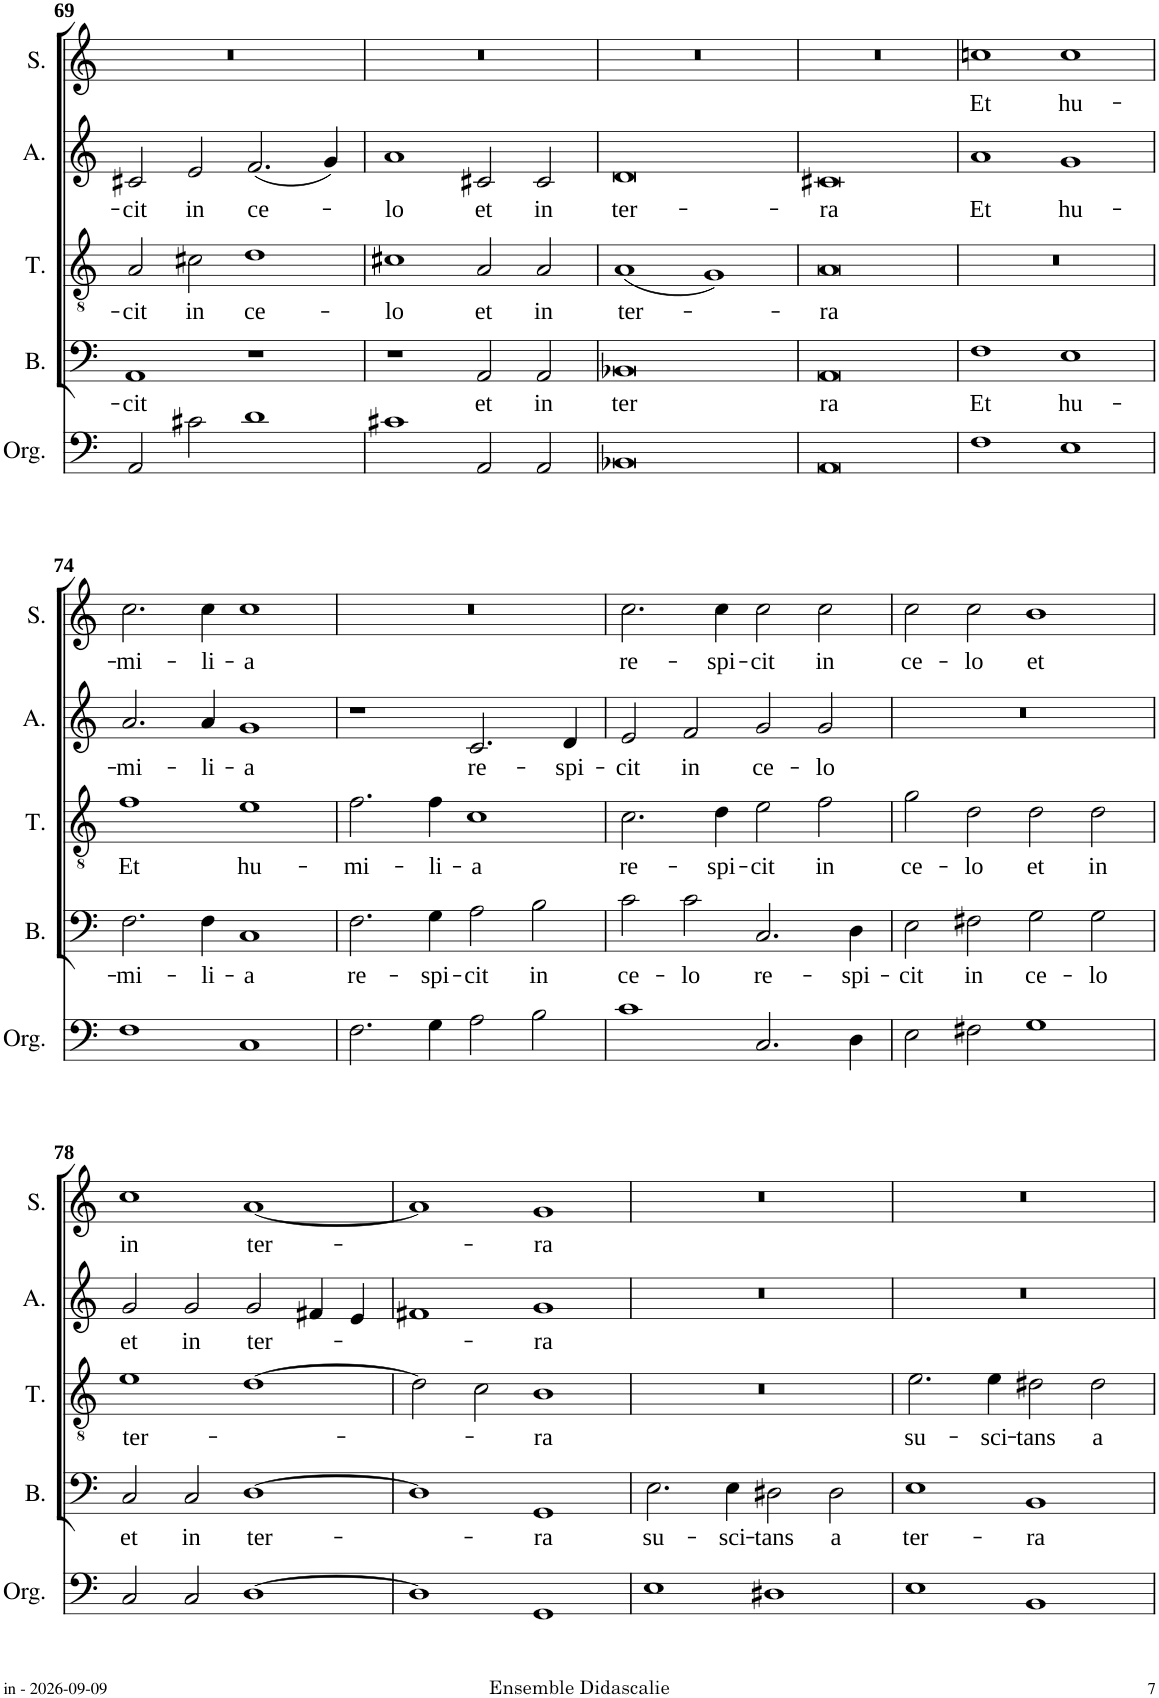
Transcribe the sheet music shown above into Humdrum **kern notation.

**kern	**kern	**text	**kern	**text	**kern	**text	**kern	**text
*part5	*part4	*part4	*part3	*part3	*part2	*part2	*part1	*part1
*staff5	*staff4	*staff4	*staff3	*staff3	*staff2	*staff2	*staff1	*staff1
*I"Orgue	*I"Basse	*	*I"Ténor	*	*I"Alto	*	*I"Soprano	*
*I'Org.	*I'B.	*	*I'T.	*	*I'A.	*	*I'S.	*
!!LO:PB:g=z
*clefF4	*clefF4	*	*clefGv2	*	*clefG2	*	*clefG2	*
*k[]	*k[]	*	*k[]	*	*k[]	*	*k[]	*
*M4/2	*M4/2	*	*M4/2	*	*M4/2	*	*M4/2	*
=69	=69	=69	=69	=69	=69	=69	=69	=69
!	!	!LO:LY:b	!	!LO:LY:b	!	!LO:LY:b	!	!
2AA/	1AA	-cit	2A/	-cit	2c#X/	-cit	0r	.
!	!	!	!	!LO:LY:b	!	!LO:LY:b	!	!
2c#X\	.	.	2c#X\	in	2e/	in	.	.
!	!	!	!	!LO:LY:b	!	!LO:LY:b	!	!
1d	1r	.	1d	ce-	(2.f/	ce-	.	.
.	.	.	.	.	4g/)	.	.	.
=70	=70	=70	=70	=70	=70	=70	=70	=70
!	!	!	!	!LO:LY:b	!	!LO:LY:b	!	!
1c#X	1r	.	1c#X	-lo	1a	-lo	0r	.
!	!	!LO:LY:b	!	!LO:LY:b	!	!LO:LY:b	!	!
2AA/	2AA/	et	2A/	et	2c#X/	et	.	.
!	!	!LO:LY:b	!	!LO:LY:b	!	!LO:LY:b	!	!
2AA/	2AA/	in	2A/	in	2c#/	in	.	.
=71	=71	=71	=71	=71	=71	=71	=71	=71
!	!	!LO:LY:b	!	!LO:LY:b	!	!LO:LY:b	!	!
0BB-X	0BB-X	ter	(1A	ter-	0d	ter-	0r	.
.	.	.	1G)	.	.	.	.	.
=72	=72	=72	=72	=72	=72	=72	=72	=72
!	!	!LO:LY:b	!	!LO:LY:b	!	!LO:LY:b	!	!
0AA	0AA	-ra	0A	-ra	0c#X	-ra	0r	.
=73	=73	=73	=73	=73	=73	=73	=73	=73
!	!	!LO:LY:b	!	!	!	!LO:LY:b	!	!LO:LY:b
1F	1F	Et	0r	.	1a	Et	1ccn	Et
!	!	!LO:LY:b	!	!	!	!LO:LY:b	!	!LO:LY:b
1E	1E	hu-	.	.	1g	hu-	1cc	hu-
!!LO:LB:g=z
=74	=74	=74	=74	=74	=74	=74	=74	=74
!	!	!LO:LY:b	!	!LO:LY:b	!	!LO:LY:b	!	!LO:LY:b
1F	2.F\	-mi-	1f	Et	2.a/	-mi-	2.cc\	-mi-
!	!	!LO:LY:b	!	!	!	!LO:LY:b	!	!LO:LY:b
.	4F\	-li-	.	.	4a/	-li-	4cc\	-li-
!	!	!LO:LY:b	!	!LO:LY:b	!	!LO:LY:b	!	!LO:LY:b
1C	1C	-a	1e	hu-	1g	-a	1cc	-a
=75	=75	=75	=75	=75	=75	=75	=75	=75
!	!	!LO:LY:b	!	!LO:LY:b	!	!	!	!
2.F\	2.F\	re-	2.f\	-mi-	1r	.	0r	.
!	!	!LO:LY:b	!	!LO:LY:b	!	!	!	!
4G\	4G\	-spi-	4f\	-li-	.	.	.	.
!	!	!LO:LY:b	!	!LO:LY:b	!	!LO:LY:b	!	!
2A\	2A\	-cit	1c	-a	2.c/	re-	.	.
!	!	!LO:LY:b	!	!	!	!	!	!
2B\	2B\	in	.	.	.	.	.	.
!	!	!	!	!	!	!LO:LY:b	!	!
.	.	.	.	.	4d/	-spi-	.	.
=76	=76	=76	=76	=76	=76	=76	=76	=76
!	!	!LO:LY:b	!	!LO:LY:b	!	!LO:LY:b	!	!LO:LY:b
1c	2c\	ce-	2.c\	re-	2e/	-cit	2.cc\	re-
!	!	!LO:LY:b	!	!	!	!LO:LY:b	!	!
.	2c\	-lo	.	.	2f/	in	.	.
!	!	!	!	!LO:LY:b	!	!	!	!LO:LY:b
.	.	.	4d\	-spi-	.	.	4cc\	-spi-
!	!	!LO:LY:b	!	!LO:LY:b	!	!LO:LY:b	!	!LO:LY:b
2.C/	2.C/	re-	2e\	-cit	2g/	ce-	2cc\	-cit
!	!	!	!	!LO:LY:b	!	!LO:LY:b	!	!LO:LY:b
.	.	.	2f\	in	2g/	-lo	2cc\	in
!	!	!LO:LY:b	!	!	!	!	!	!
4D\	4D\	-spi-	.	.	.	.	.	.
=77	=77	=77	=77	=77	=77	=77	=77	=77
!	!	!LO:LY:b	!	!LO:LY:b	!	!	!	!LO:LY:b
2E\	2E\	-cit	2g\	ce-	0r	.	2cc\	ce-
!	!	!LO:LY:b	!	!LO:LY:b	!	!	!	!LO:LY:b
2F#X\	2F#X\	in	2d\	-lo	.	.	2cc\	-lo
!	!	!LO:LY:b	!	!LO:LY:b	!	!	!	!LO:LY:b
1G	2G\	ce-	2d\	et	.	.	1b	et
!	!	!LO:LY:b	!	!LO:LY:b	!	!	!	!
.	2G\	-lo	2d\	in	.	.	.	.
!!LO:LB:g=z
=78	=78	=78	=78	=78	=78	=78	=78	=78
!	!	!LO:LY:b	!	!LO:LY:b	!	!LO:LY:b	!	!LO:LY:b
2C/	2C/	et	1e	ter-	2g/	et	1cc	in
!	!	!LO:LY:b	!	!	!	!LO:LY:b	!	!
2C/	2C/	in	.	.	2g/	in	.	.
!	!	!LO:LY:b	!	!	!	!LO:LY:b	!	!LO:LY:b
[1D	[1D	ter-	[1d	.	2g/	ter-	[1a	ter-
.	.	.	.	.	4f#X/	.	.	.
.	.	.	.	.	4e/	.	.	.
=79	=79	=79	=79	=79	=79	=79	=79	=79
1D]	1D]	.	2d\]	.	1f#X	.	1a]	.
.	.	.	2c\	.	.	.	.	.
!	!	!LO:LY:b	!	!LO:LY:b	!	!LO:LY:b	!	!LO:LY:b
1GG	1GG	-ra	1B	-ra	1g	-ra	1g	-ra
=80	=80	=80	=80	=80	=80	=80	=80	=80
!	!	!LO:LY:b	!	!	!	!	!	!
1E	2.E\	su-	0r	.	0r	.	0r	.
!	!	!LO:LY:b	!	!	!	!	!	!
.	4E\	-sci-	.	.	.	.	.	.
!	!	!LO:LY:b	!	!	!	!	!	!
1D#X	2D#X\	-tans	.	.	.	.	.	.
!	!	!LO:LY:b	!	!	!	!	!	!
.	2D#\	a	.	.	.	.	.	.
=81	=81	=81	=81	=81	=81	=81	=81	=81
!	!	!LO:LY:b	!	!LO:LY:b	!	!	!	!
1E	1E	ter-	2.e\	su-	0r	.	0r	.
!	!	!	!	!LO:LY:b	!	!	!	!
.	.	.	4e\	-sci-	.	.	.	.
!	!	!LO:LY:b	!	!LO:LY:b	!	!	!	!
1BB	1BB	-ra	2d#X\	-tans	.	.	.	.
!	!	!	!	!LO:LY:b	!	!	!	!
.	.	.	2d#\	a	.	.	.	.
=	=	=	=	=	=	=	=	=
*-	*-	*-	*-	*-	*-	*-	*-	*-
